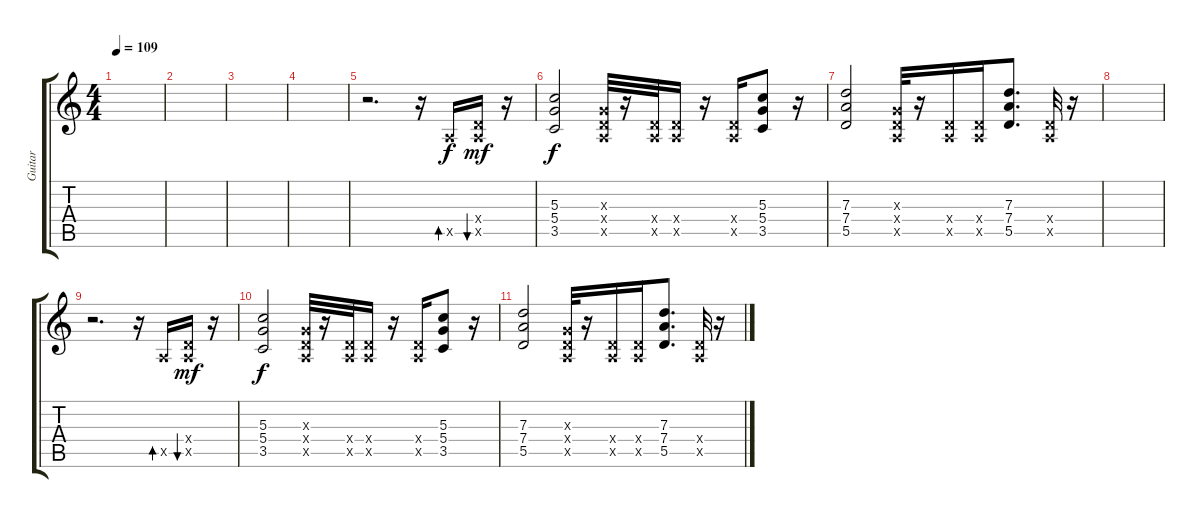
\track ("Guitar" "Guitar") {instrument distortionguitar}
\staff {score tabs}
\tuning (E4 B3 G3 D3 A2 E2) {hide}
\ts (4 4)
\tempo 109
\clef g2
\ks c
|
|
|
|
r.2{d} r.16 0.5{x}.16{bd 60} (0.4{x} 0.5{x}).16{bu 60 dy mf} r.16 |
(5.3 5.4 3.5).2{dy f} (0.3{x} 0.4{x} 0.5{x}).32 r.16 (0.4{x} 0.5{x}).32 (0.4{x} 0.5{x}).16 r.16 (0.4{x} 0.5{x}).16 (5.3 5.4 3.5).8 r.16 |
(7.3 7.4 5.5).2 (0.3{x} 0.4{x} 0.5{x}).32 r.16 (0.4{x} 0.5{x}).16 (0.4{x} 0.5{x}).16 (7.3 7.4 5.5).8{d} (0.4{x} 0.5{x}).32 r.16 |
|
r.2{d} r.16 0.5{x}.16{bd 60} (0.4{x} 0.5{x}).16{bu 60 dy mf} r.16 |
(5.3 5.4 3.5).2{dy f} (0.3{x} 0.4{x} 0.5{x}).32 r.16 (0.4{x} 0.5{x}).32 (0.4{x} 0.5{x}).16 r.16 (0.4{x} 0.5{x}).16 (5.3 5.4 3.5).8 r.16 |
(7.3 7.4 5.5).2 (0.3{x} 0.4{x} 0.5{x}).32 r.16 (0.4{x} 0.5{x}).16 (0.4{x} 0.5{x}).16 (7.3 7.4 5.5).8{d} (0.4{x} 0.5{x}).32 r.16
